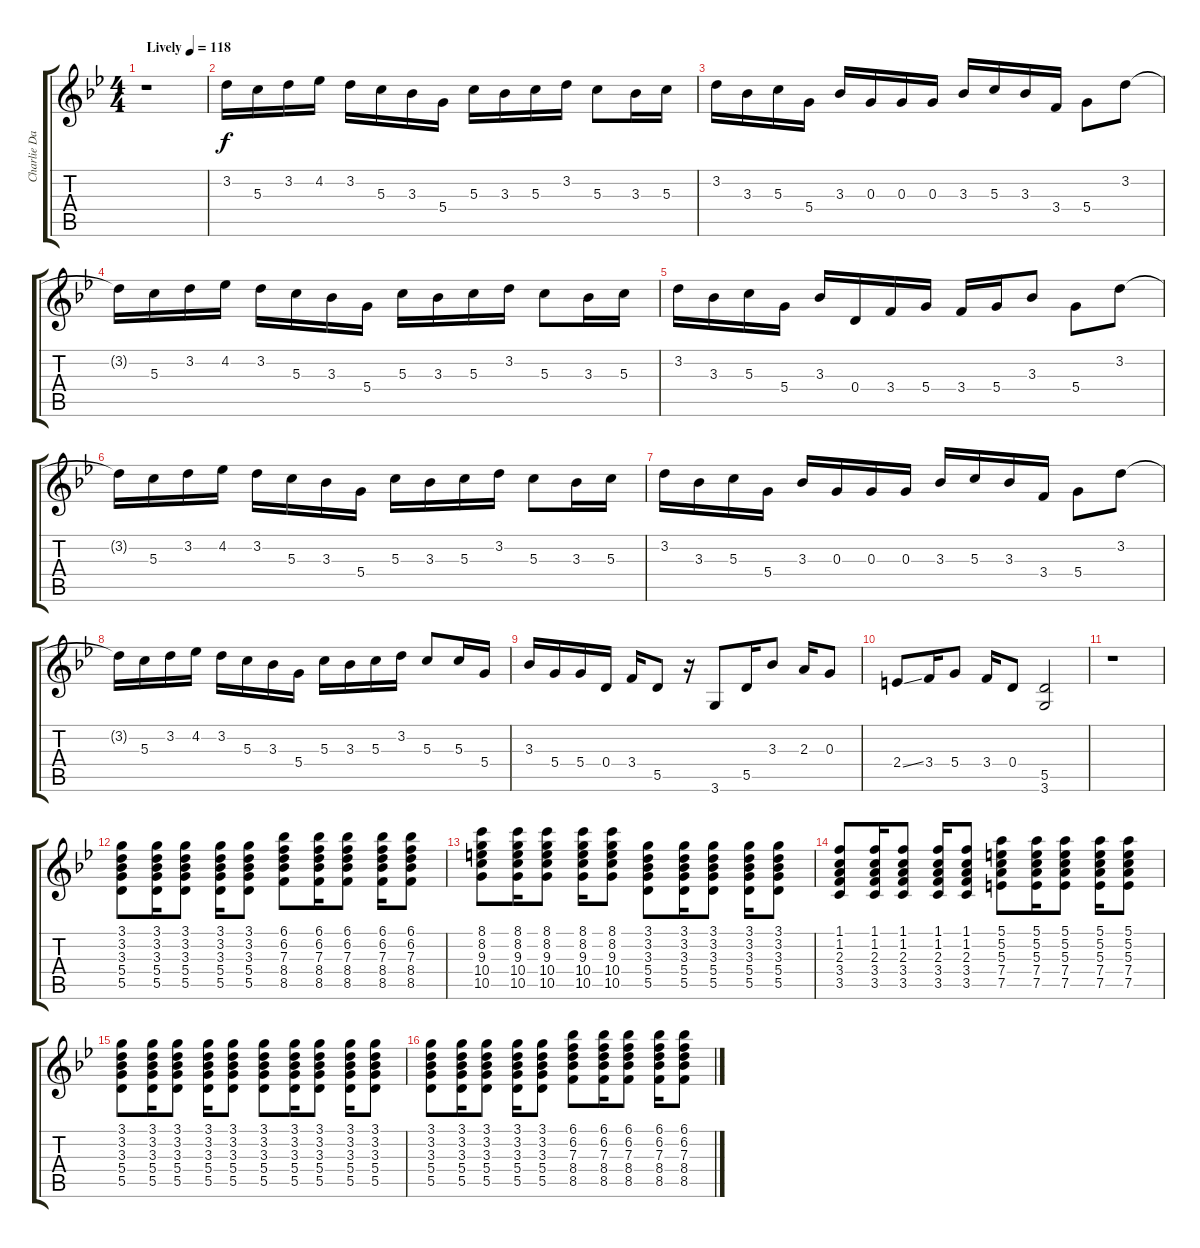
\track ("Charlie Daniels Guitar" "Charlie Da") {instrument electricguitarclean}
\staff {score tabs}
\tuning (E4 B3 G3 D3 A2 E2) {hide}
\ts (4 4)
\tempo (118 "Lively")
\clef g2
\ks gminor
r.1{dy f instrument electricguitarclean} |
3.2.16 5.3.16 3.2.16 4.2.16 3.2.16 5.3.16 3.3.16 5.4.16 5.3.16 3.3.16 5.3.16 3.2.16 5.3.8 3.3.16 5.3.16 |
3.2.16 3.3.16 5.3.16 5.4.16 3.3.16 0.3.16 0.3.16 0.3.16 3.3.16 5.3.16 3.3.16 3.4.16 5.4.8 3.2.8 |
3.2{t}.16 5.3.16 3.2.16 4.2.16 3.2.16 5.3.16 3.3.16 5.4.16 5.3.16 3.3.16 5.3.16 3.2.16 5.3.8 3.3.16 5.3.16 |
3.2.16 3.3.16 5.3.16 5.4.16 3.3.16 0.4.16 3.4.16 5.4.16 3.4.16 5.4.16 3.3.8 5.4.8 3.2.8 |
3.2{t}.16 5.3.16 3.2.16 4.2.16 3.2.16 5.3.16 3.3.16 5.4.16 5.3.16 3.3.16 5.3.16 3.2.16 5.3.8 3.3.16 5.3.16 |
3.2.16 3.3.16 5.3.16 5.4.16 3.3.16 0.3.16 0.3.16 0.3.16 3.3.16 5.3.16 3.3.16 3.4.16 5.4.8 3.2.8 |
3.2{t}.16 5.3.16 3.2.16 4.2.16 3.2.16 5.3.16 3.3.16 5.4.16 5.3.16 3.3.16 5.3.16 3.2.16 5.3.8 5.3.16 5.4.16 |
3.3.16 5.4.16 5.4.16 0.4.16 3.4.16 5.5.8 r.16 3.6.8 5.5.16 3.3.8 2.3.16 0.3.8 |
2.4{ss}.8 3.4.16 5.4.8 3.4.16 0.4.8 (5.5 3.6).2 |
r.1 |
(3.1 3.2 3.3 5.4 5.5).8 (3.1 3.2 3.3 5.4 5.5).16 (3.1 3.2 3.3 5.4 5.5).8 (3.1 3.2 3.3 5.4 5.5).16 (3.1 3.2 3.3 5.4 5.5).8 (6.1 6.2 7.3 8.4 8.5).8 (6.1 6.2 7.3 8.4 8.5).16 (6.1 6.2 7.3 8.4 8.5).8 (6.1 6.2 7.3 8.4 8.5).16 (6.1 6.2 7.3 8.4 8.5).8 |
(8.1 8.2 9.3 10.4 10.5).8 (8.1 8.2 9.3 10.4 10.5).16 (8.1 8.2 9.3 10.4 10.5).8 (8.1 8.2 9.3 10.4 10.5).16 (8.1 8.2 9.3 10.4 10.5).8 (3.1 3.2 3.3 5.4 5.5).8 (3.1 3.2 3.3 5.4 5.5).16 (3.1 3.2 3.3 5.4 5.5).8 (3.1 3.2 3.3 5.4 5.5).16 (3.1 3.2 3.3 5.4 5.5).8 |
(1.1 1.2 2.3 3.4 3.5).8 (1.1 1.2 2.3 3.4 3.5).16 (1.1 1.2 2.3 3.4 3.5).8 (1.1 1.2 2.3 3.4 3.5).16 (1.1 1.2 2.3 3.4 3.5).8 (5.1 5.2 5.3 7.4 7.5).8 (5.1 5.2 5.3 7.4 7.5).16 (5.1 5.2 5.3 7.4 7.5).8 (5.1 5.2 5.3 7.4 7.5).16 (5.1 5.2 5.3 7.4 7.5).8 |
(3.1 3.2 3.3 5.4 5.5).8 (3.1 3.2 3.3 5.4 5.5).16 (3.1 3.2 3.3 5.4 5.5).8 (3.1 3.2 3.3 5.4 5.5).16 (3.1 3.2 3.3 5.4 5.5).8 (3.1 3.2 3.3 5.4 5.5).8 (3.1 3.2 3.3 5.4 5.5).16 (3.1 3.2 3.3 5.4 5.5).8 (3.1 3.2 3.3 5.4 5.5).16 (3.1 3.2 3.3 5.4 5.5).8 |
(3.1 3.2 3.3 5.4 5.5).8 (3.1 3.2 3.3 5.4 5.5).16 (3.1 3.2 3.3 5.4 5.5).8 (3.1 3.2 3.3 5.4 5.5).16 (3.1 3.2 3.3 5.4 5.5).8 (6.1 6.2 7.3 8.4 8.5).8 (6.1 6.2 7.3 8.4 8.5).16 (6.1 6.2 7.3 8.4 8.5).8 (6.1 6.2 7.3 8.4 8.5).16 (6.1 6.2 7.3 8.4 8.5).8
